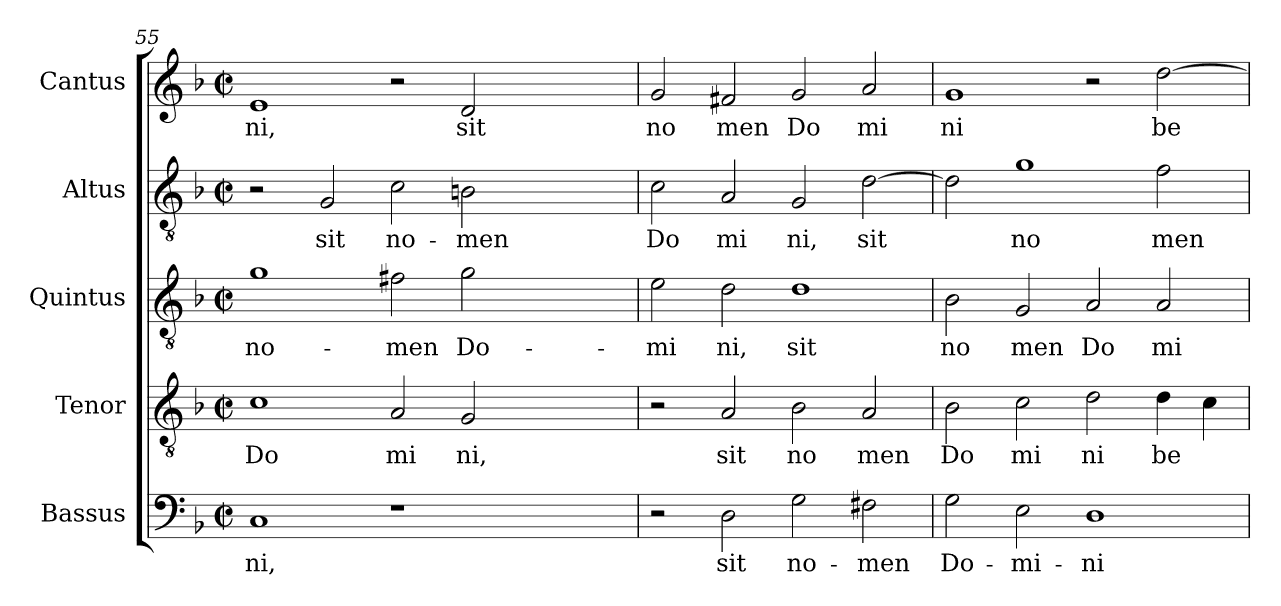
**kern	**text	**kern	**text	**kern	**text	**kern	**text	**kern	**text
*part5	*part5	*part4	*part4	*part3	*part3	*part2	*part2	*part1	*part1
*staff5	*staff5	*staff4	*staff4	*staff3	*staff3	*staff2	*staff2	*staff1	*staff1
*I"Bassus	*	*I"Tenor	*	*I"Quintus	*	*I"Altus	*	*I"Cantus	*
*clefF4	*	*clefGv2	*	*clefGv2	*	*clefGv2	*	*clefG2	*
*k[b-]	*	*k[b-]	*	*k[b-]	*	*k[b-]	*	*k[b-]	*
*F:	*	*F:	*	*F:	*	*F:	*	*F:	*
*M2/2	*	*M2/2	*	*M2/2	*	*M2/2	*	*M2/2	*
*met(c|)	*	*met(c|)	*	*met(c|)	*	*met(c|)	*	*met(c|)	*
=55	=55	=55	=55	=55	=55	=55	=55	=55	=55
!	!LO:LY:b:cj	!	!LO:LY:b:cj	!	!LO:LY:b:cj	!	!	!	!LO:LY:b:cj
1C	-ni,	1c	Do	1g	no-	2r	.	1e	-ni,
!	!	!	!	!	!	!	!LO:LY:b:cj	!	!
.	.	.	.	.	.	2G/	sit	.	.
!LO:N:vis=1	!	!	!LO:LY:b:cj	!	!LO:LY:b:cj	!	!LO:LY:b:cj	!	!
0r	.	2A/	mi	2f#X\	-men	2c\	no-	2r	.
!	!	!	!LO:LY:b:cj	!	!LO:LY:b:cj	!	!LO:LY:b:cj	!	!LO:LY:b:cj
.	.	2G/	ni,	2g\	Do-	2Bn\	-men	2d/	sit
.	.	1ryy	.	1ryy	.	1ryy	.	1ryy	.
!!LO:PB:g=z
=56	=56	=56	=56	=56	=56	=56	=56	=56	=56
!	!	!	!	!	!LO:LY:b:cj	!	!LO:LY:b:cj	!	!LO:LY:b:cj
2r	.	2r	.	2e\	-mi	2c\	Do	2g/	no
!	!LO:LY:b:cj	!	!LO:LY:b:cj	!	!LO:LY:b:cj	!	!LO:LY:b:cj	!	!LO:LY:b:cj
2D\	sit	2A/	sit	2d\	ni,	2A/	mi	2f#X/	men
!	!LO:LY:b:cj	!	!LO:LY:b:cj	!	!LO:LY:b:cj	!	!LO:LY:b:cj	!	!LO:LY:b:cj
2G\	no-	2B-\	no	1d	sit	2G/	ni,	2g/	Do
!	!LO:LY:b:cj	!	!LO:LY:b:cj	!	!	!	!LO:LY:b	!	!LO:LY:b:cj
2F#X\	-men	2A/	men	.	.	[>2d\	sit	2a/	mi
=57	=57	=57	=57	=57	=57	=57	=57	=57	=57
!	!LO:LY:b:cj	!	!LO:LY:b:cj	!	!LO:LY:b:cj	!	!	!	!LO:LY:b:cj
2G\	Do-	2B-\	Do	2B-\	no	2d\]	.	1g	ni
!	!LO:LY:b:cj	!	!LO:LY:b:cj	!	!LO:LY:b:cj	!	!LO:LY:b:cj	!	!
2E\	-mi-	2c\	mi	2G/	men	1g	no	.	.
!	!LO:LY:b:cj	!	!LO:LY:b:cj	!	!LO:LY:b:cj	!	!	!	!
1D	-ni	2d\	ni	2A/	Do	.	.	2r	.
!	!	!	!LO:LY:b:cj	!	!LO:LY:b:cj	!	!LO:LY:b:cj	!	!LO:LY:b:cj
.	.	4d\	be	2A/	mi	2f\	men	[>2dd\	be
.	.	4c\	.	.	.	.	.	.	.
=	=	=	=	=	=	=	=	=	=
*-	*-	*-	*-	*-	*-	*-	*-	*-	*-
